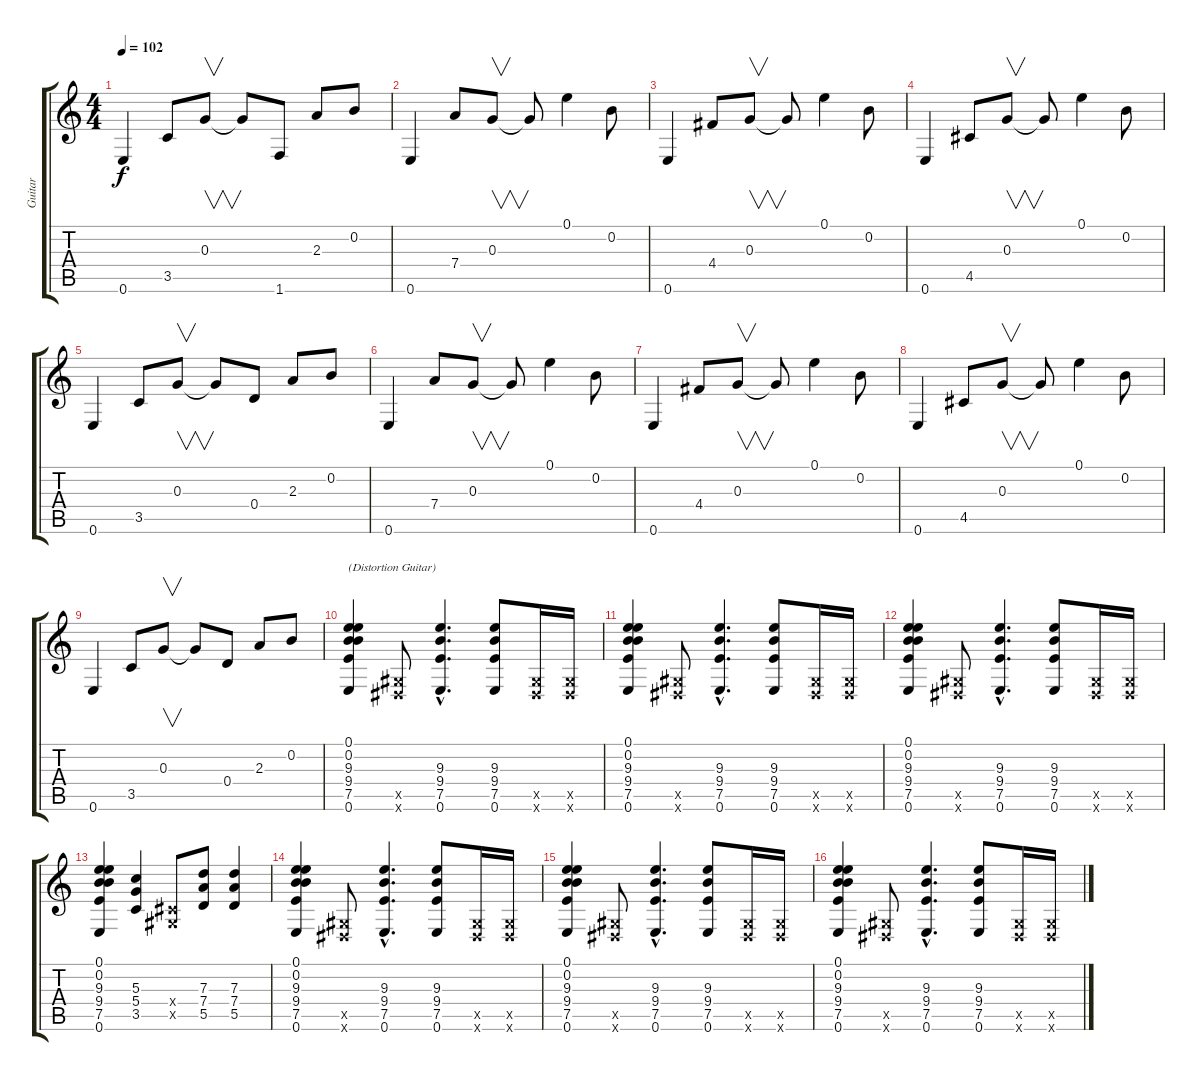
\track ("Guitar" "Guitar") {instrument acousticguitarnylon}
\staff {score tabs}
\tuning (E4 B3 G3 D3 A2 E2) {hide}
\ts (4 4)
\tempo 102
\clef g2
\ks c
0.6.4{dy f} 3.5.8 0.3.8{v} 0.3{t}.8 1.6.8 2.3.8 0.2.8 |
0.6.4 7.4.8 0.3.8{v} 0.3{t}.8 0.1.4 0.2.8 |
0.6.4 4.4.8 0.3.8{v} 0.3{t}.8 0.1.4 0.2.8 |
0.6.4 4.5.8 0.3.8{v} 0.3{t}.8 0.1.4 0.2.8 |
0.6.4 3.5.8 0.3.8{v} 0.3{t}.8 0.4.8 2.3.8 0.2.8 |
0.6.4 7.4.8 0.3.8{v} 0.3{t}.8 0.1.4 0.2.8 |
0.6.4 4.4.8 0.3.8{v} 0.3{t}.8 0.1.4 0.2.8 |
0.6.4 4.5.8 0.3.8{v} 0.3{t}.8 0.1.4 0.2.8 |
0.6.4 3.5.8 0.3.8{v} 0.3{t}.8 0.4.8 2.3.8 0.2.8 |
(0.1 0.2 9.3 9.4 7.5 0.6).4{txt "(Distortion Guitar)"} (-1.5{x} -1.6{x}).8 (9.3{hac} 9.4{hac} 7.5{hac} 0.6{hac}).4{d} (9.3 9.4 7.5 0.6).8 (-1.5{x} -1.6{x}).16 (-1.5{x} -1.6{x}).16 |
(0.1 0.2 9.3 9.4 7.5 0.6).4 (-1.5{x} -1.6{x}).8 (9.3{hac} 9.4{hac} 7.5{hac} 0.6{hac}).4{d} (9.3 9.4 7.5 0.6).8 (-1.5{x} -1.6{x}).16 (-1.5{x} -1.6{x}).16 |
(0.1 0.2 9.3 9.4 7.5 0.6).4 (-1.5{x} -1.6{x}).8 (9.3{hac} 9.4{hac} 7.5{hac} 0.6{hac}).4{d} (9.3 9.4 7.5 0.6).8 (-1.5{x} -1.6{x}).16 (-1.5{x} -1.6{x}).16 |
(0.1 0.2 9.3 9.4 7.5 0.6).4 (5.3 5.4 3.5).4 (-1.4{x} -1.5{x}).8 (7.3 7.4 5.5).8 (7.3 7.4 5.5).4 |
(0.1 0.2 9.3 9.4 7.5 0.6).4 (-1.5{x} -1.6{x}).8 (9.3{hac} 9.4{hac} 7.5{hac} 0.6{hac}).4{d} (9.3 9.4 7.5 0.6).8 (-1.5{x} -1.6{x}).16 (-1.5{x} -1.6{x}).16 |
(0.1 0.2 9.3 9.4 7.5 0.6).4 (-1.5{x} -1.6{x}).8 (9.3{hac} 9.4{hac} 7.5{hac} 0.6{hac}).4{d} (9.3 9.4 7.5 0.6).8 (-1.5{x} -1.6{x}).16 (-1.5{x} -1.6{x}).16 |
(0.1 0.2 9.3 9.4 7.5 0.6).4 (-1.5{x} -1.6{x}).8 (9.3{hac} 9.4{hac} 7.5{hac} 0.6{hac}).4{d} (9.3 9.4 7.5 0.6).8 (-1.5{x} -1.6{x}).16 (-1.5{x} -1.6{x}).16
